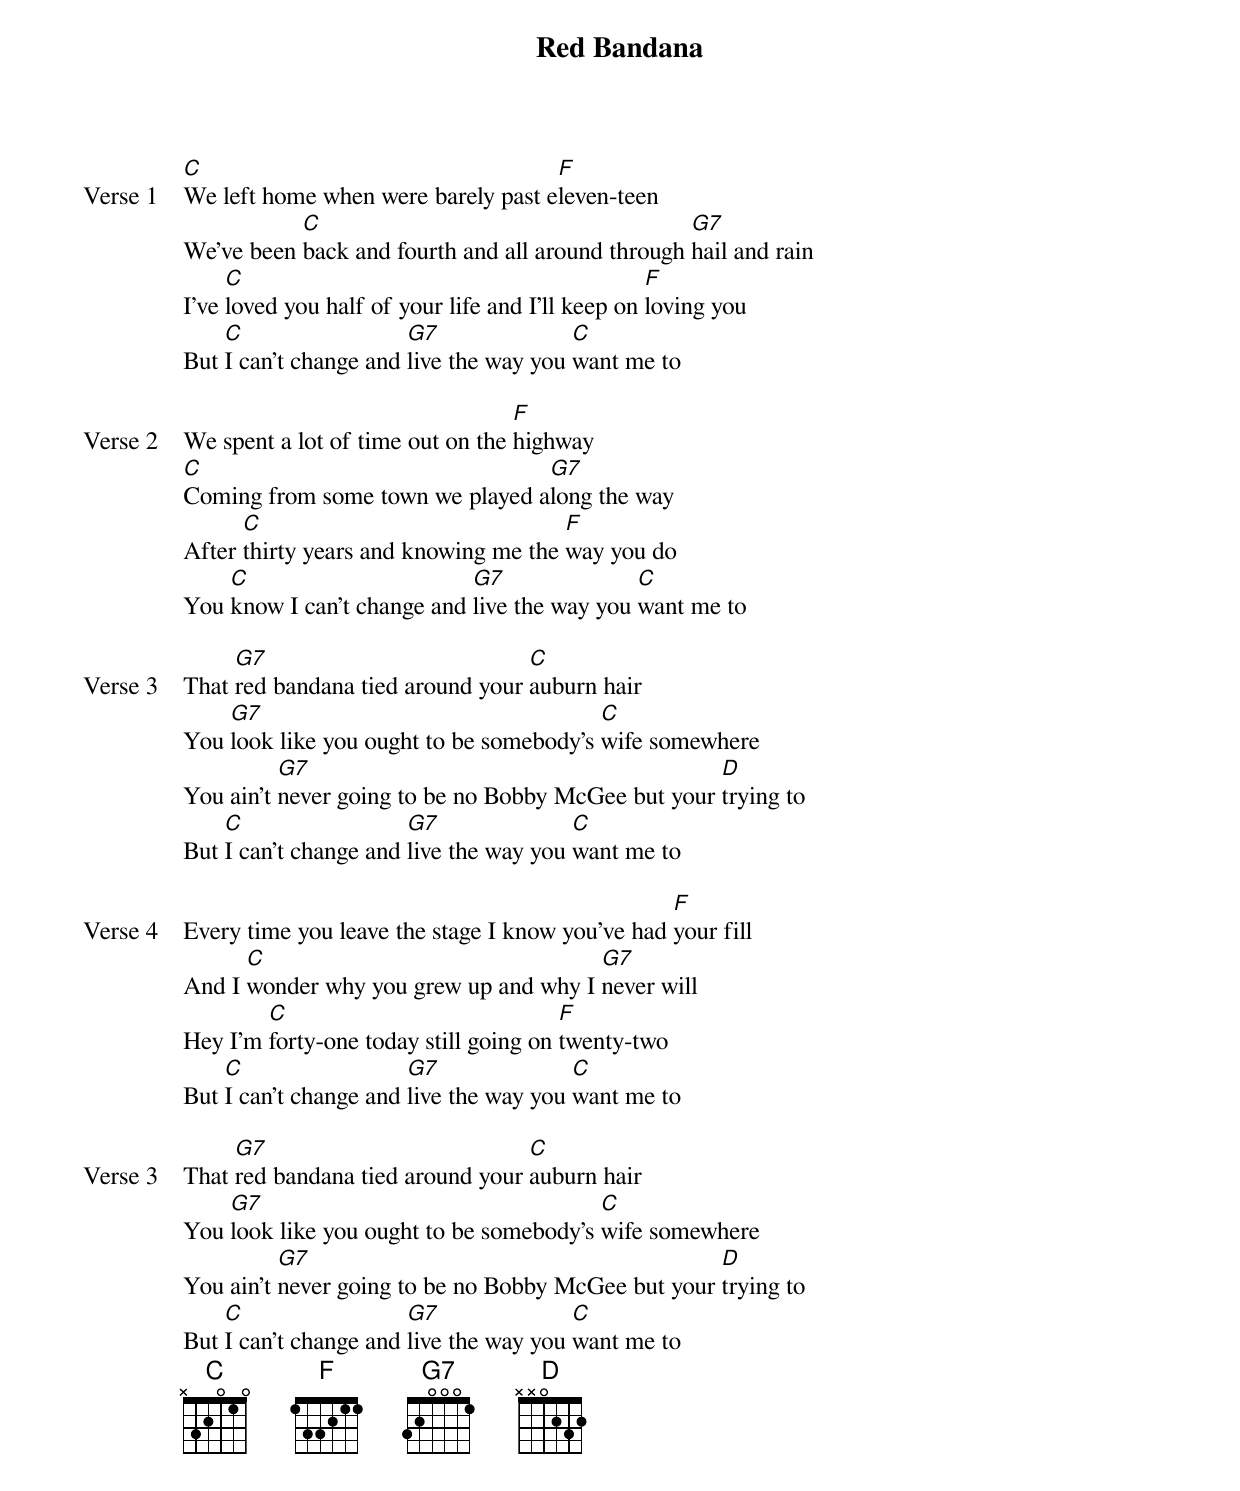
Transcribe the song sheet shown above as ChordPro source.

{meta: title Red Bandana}
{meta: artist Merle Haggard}
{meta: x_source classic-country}
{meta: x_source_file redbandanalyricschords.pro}
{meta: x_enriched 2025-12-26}

{start_of_verse: Verse 1}
[C]We left home when were barely past e[F]leven-teen
We've been [C]back and fourth and all around through [G7]hail and rain
I've [C]loved you half of your life and I’ll keep on [F]loving you
But [C]I can't change and [G7]live the way you [C]want me to
{end_of_verse}

{start_of_verse: Verse 2}
We spent a lot of time out on the [F]highway
[C]Coming from some town we played a[G7]long the way
After [C]thirty years and knowing me the [F]way you do
You [C]know I can’t change and [G7]live the way you [C]want me to
{end_of_verse}

{start_of_verse: Verse 3}
That [G7]red bandana tied around your [C]auburn hair
You [G7]look like you ought to be somebody's [C]wife somewhere
You ain't [G7]never going to be no Bobby McGee but your [D]trying to
But [C]I can't change and [G7]live the way you [C]want me to
{end_of_verse}

{start_of_verse: Verse 4}
Every time you leave the stage I know you've had [F]your fill
And I [C]wonder why you grew up and why I [G7]never will
Hey I'm [C]forty-one today still going on [F]twenty-two
But [C]I can't change and [G7]live the way you [C]want me to
{end_of_verse}

{start_of_verse: Verse 3}
That [G7]red bandana tied around your [C]auburn hair
You [G7]look like you ought to be somebody's [C]wife somewhere
You ain't [G7]never going to be no Bobby McGee but your [D]trying to
But [C]I can't change and [G7]live the way you [C]want me to
{end_of_verse}
